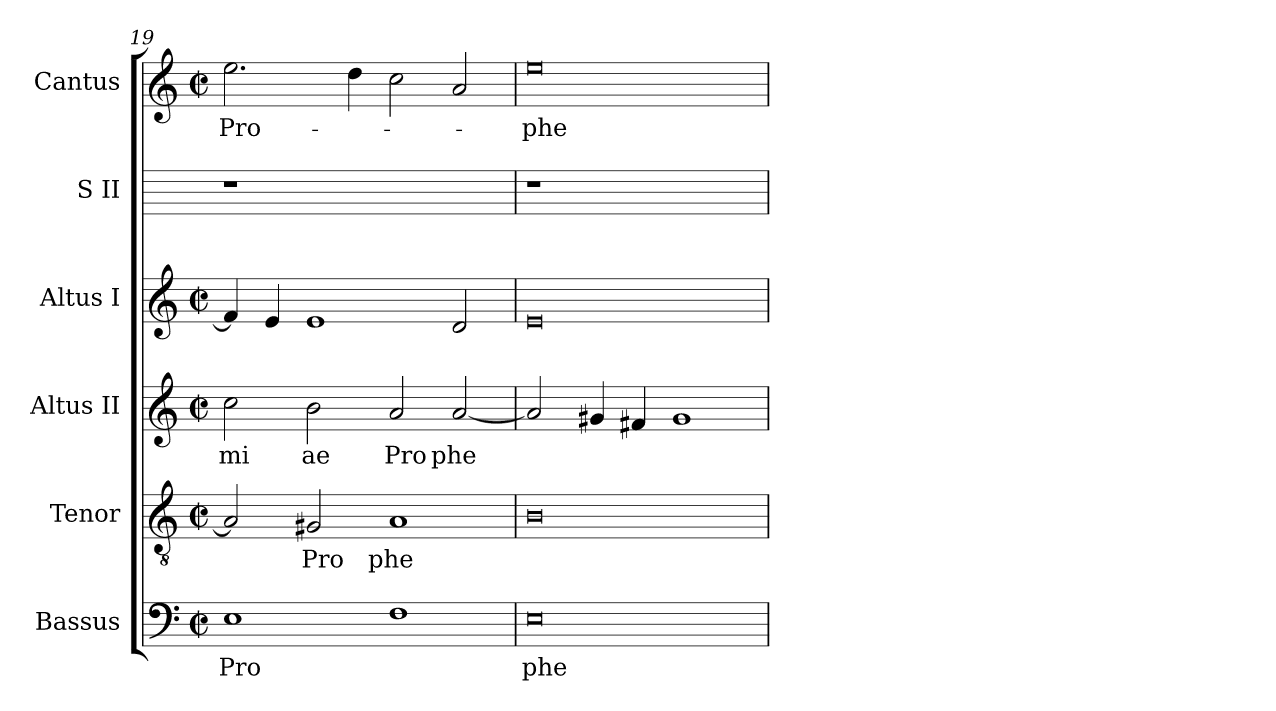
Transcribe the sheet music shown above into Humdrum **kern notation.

**kern	**text	**kern	**text	**kern	**text	**kern	**kern	**kern	**text
*part6	*part6	*part5	*part5	*part4	*part4	*part3	*part2	*part1	*part1
*staff6	*staff6	*staff5	*staff5	*staff4	*staff4	*staff3	*staff2	*staff1	*staff1
*I"Bassus	*	*I"Tenor	*	*I"Altus II	*	*I"Altus I	*I"S II	*I"Cantus	*
*I'B	*	*I'T	*	*I'A II	*	*I'A I	*	*	*
*clefF4	*	*clefGv2	*	*clefG2	*	*clefG2	*	*clefG2	*
*M2/2	*	*M2/2	*	*M2/2	*	*M2/2	*	*M2/2	*
*met(c|)	*	*met(c|)	*	*met(c|)	*	*met(c|)	*	*met(c|)	*
=19	=19	=19	=19	=19	=19	=19	=19	=19	=19
!	!LO:LY:b:cj	!	!	!	!LO:LY:b:cj	!	!	!	!LO:LY:b
1E	Pro	2A/]	.	2cc\	mi	4f/]	1r	2.ee\	Pro-
.	.	.	.	.	.	4e/	.	.	.
!	!	!	!LO:LY:b:cj	!	!LO:LY:b:cj	!	!	!	!
.	.	2G#X/	Pro	2b\	ae	1e	.	.	.
.	.	.	.	.	.	.	.	4dd\	.
!	!	!	!LO:LY:b	!	!LO:LY:b:cj	!	!	!	!
1F	.	1A	phe	2a/	Pro	.	1ryy	2cc\	.
!	!	!	!	!	!LO:LY:b	!	!	!	!
.	.	.	.	[<2a/	phe	2d/	.	2a/	.
=20	=20	=20	=20	=20	=20	=20	=20	=20	=20
!	!LO:LY:b:cj	!	!	!	!	!	!	!	!LO:LY:b:cj
0E	phe	0B	.	2a/]	.	0e	1r	0ee	-phe-
.	.	.	.	4g#X/	.	.	.	.	.
.	.	.	.	4f#X/	.	.	.	.	.
.	.	.	.	1g#	.	.	1ryy	.	.
=	=	=	=	=	=	=	=	=	=
*-	*-	*-	*-	*-	*-	*-	*-	*-	*-
